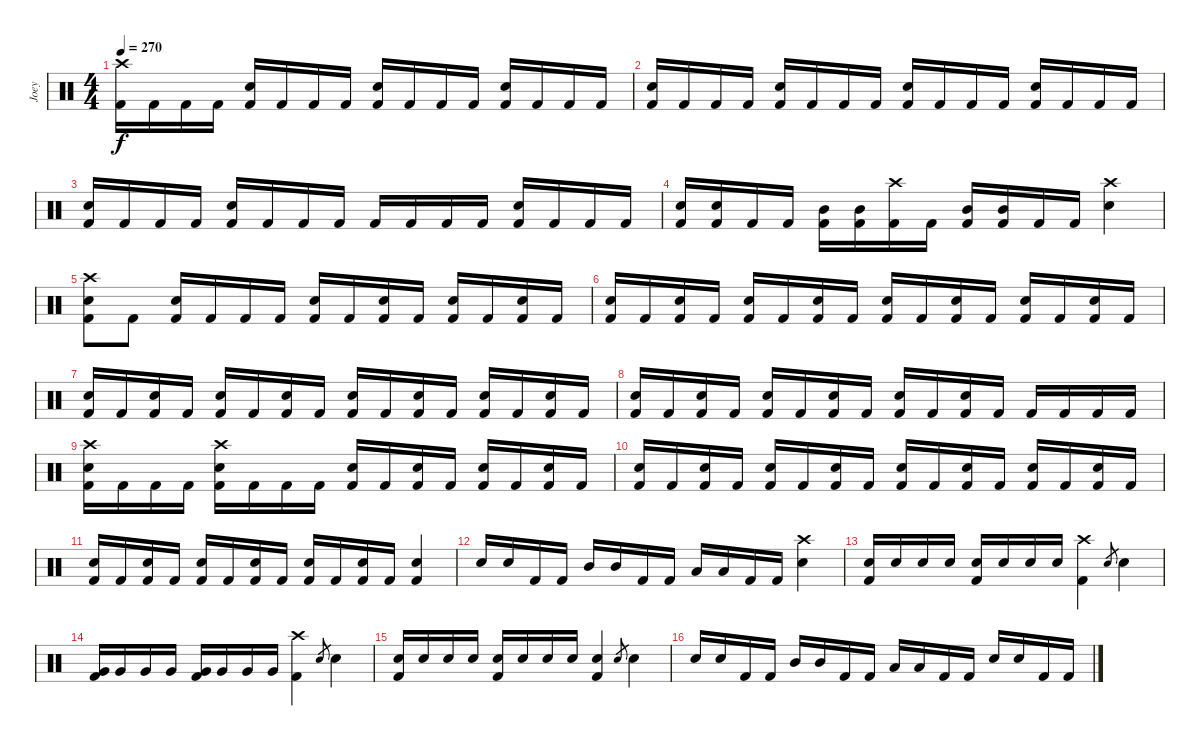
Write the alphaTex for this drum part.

\track ("Joey" "Joey") {instrument percussion}
\staff {score}
\articulation defaults
\ts (4 4)
\tempo 270
\clef neutral
\ks c
("Crash high (hit)" "Kick (hit) 2").16{dy f} "Kick (hit) 2".16 "Kick (hit) 2".16 "Kick (hit) 2".16 ("Electric Snare (hit)" "Kick (hit) 2").16 "Kick (hit) 2".16 "Kick (hit) 2".16 "Kick (hit) 2".16 ("Electric Snare (hit)" "Kick (hit) 2").16 "Kick (hit) 2".16 "Kick (hit) 2".16 "Kick (hit) 2".16 ("Electric Snare (hit)" "Kick (hit) 2").16 "Kick (hit) 2".16 "Kick (hit) 2".16 "Kick (hit) 2".16 |
("Electric Snare (hit)" "Kick (hit) 2").16 "Kick (hit) 2".16 "Kick (hit) 2".16 "Kick (hit) 2".16 ("Electric Snare (hit)" "Kick (hit) 2").16 "Kick (hit) 2".16 "Kick (hit) 2".16 "Kick (hit) 2".16 ("Electric Snare (hit)" "Kick (hit) 2").16 "Kick (hit) 2".16 "Kick (hit) 2".16 "Kick (hit) 2".16 ("Electric Snare (hit)" "Kick (hit) 2").16 "Kick (hit) 2".16 "Kick (hit) 2".16 "Kick (hit) 2".16 |
("Electric Snare (hit)" "Kick (hit) 2").16 "Kick (hit) 2".16 "Kick (hit) 2".16 "Kick (hit) 2".16 ("Electric Snare (hit)" "Kick (hit) 2").16 "Kick (hit) 2".16 "Kick (hit) 2".16 "Kick (hit) 2".16 "Kick (hit) 2".16 "Kick (hit) 2".16 "Kick (hit) 2".16 "Kick (hit) 2".16 ("Electric Snare (hit)" "Kick (hit) 2").16 "Kick (hit) 2".16 "Kick (hit) 2".16 "Kick (hit) 2".16 |
("Electric Snare (hit)" "Kick (hit) 2").16 ("Electric Snare (hit)" "Kick (hit) 2").16 "Kick (hit) 2".16 "Kick (hit) 2".16 ("Mid Tom (hit)" "Kick (hit) 2").16 ("Mid Tom (hit)" "Kick (hit) 2").16 ("Crash high (hit)" "Kick (hit) 2").16 "Kick (hit) 2".16 ("Mid Tom (hit)" "Kick (hit) 2").16 ("Mid Tom (hit)" "Kick (hit) 2").16 "Kick (hit) 2".16 "Kick (hit) 2".16 ("Crash high (hit)" "Electric Snare (hit)").4 |
("Crash high (hit)" "Electric Snare (hit)" "Kick (hit) 2").8 "Kick (hit) 2".8 ("Electric Snare (hit)" "Kick (hit) 2").16 "Kick (hit) 2".16 "Kick (hit) 2".16 "Kick (hit) 2".16 ("Electric Snare (hit)" "Kick (hit) 2").16 "Kick (hit) 2".16 ("Electric Snare (hit)" "Kick (hit) 2").16 "Kick (hit) 2".16 ("Electric Snare (hit)" "Kick (hit) 2").16 "Kick (hit) 2".16 ("Electric Snare (hit)" "Kick (hit) 2").16 "Kick (hit) 2".16 |
("Electric Snare (hit)" "Kick (hit) 2").16 "Kick (hit) 2".16 ("Electric Snare (hit)" "Kick (hit) 2").16 "Kick (hit) 2".16 ("Electric Snare (hit)" "Kick (hit) 2").16 "Kick (hit) 2".16 ("Electric Snare (hit)" "Kick (hit) 2").16 "Kick (hit) 2".16 ("Electric Snare (hit)" "Kick (hit) 2").16 "Kick (hit) 2".16 ("Electric Snare (hit)" "Kick (hit) 2").16 "Kick (hit) 2".16 ("Electric Snare (hit)" "Kick (hit) 2").16 "Kick (hit) 2".16 ("Electric Snare (hit)" "Kick (hit) 2").16 "Kick (hit) 2".16 |
("Electric Snare (hit)" "Kick (hit) 2").16 "Kick (hit) 2".16 ("Electric Snare (hit)" "Kick (hit) 2").16 "Kick (hit) 2".16 ("Electric Snare (hit)" "Kick (hit) 2").16 "Kick (hit) 2".16 ("Electric Snare (hit)" "Kick (hit) 2").16 "Kick (hit) 2".16 ("Electric Snare (hit)" "Kick (hit) 2").16 "Kick (hit) 2".16 ("Electric Snare (hit)" "Kick (hit) 2").16 "Kick (hit) 2".16 ("Electric Snare (hit)" "Kick (hit) 2").16 "Kick (hit) 2".16 ("Electric Snare (hit)" "Kick (hit) 2").16 "Kick (hit) 2".16 |
("Electric Snare (hit)" "Kick (hit) 2").16 "Kick (hit) 2".16 ("Electric Snare (hit)" "Kick (hit) 2").16 "Kick (hit) 2".16 ("Electric Snare (hit)" "Kick (hit) 2").16 "Kick (hit) 2".16 ("Electric Snare (hit)" "Kick (hit) 2").16 "Kick (hit) 2".16 ("Electric Snare (hit)" "Kick (hit) 2").16 "Kick (hit) 2".16 ("Electric Snare (hit)" "Kick (hit) 2").16 "Kick (hit) 2".16 "Kick (hit) 2".16 "Kick (hit) 2".16 "Kick (hit) 2".16 "Kick (hit) 2".16 |
("Crash high (hit)" "Electric Snare (hit)" "Kick (hit) 2").16 "Kick (hit) 2".16 "Kick (hit) 2".16 "Kick (hit) 2".16 ("Crash high (hit)" "Electric Snare (hit)" "Kick (hit) 2").16 "Kick (hit) 2".16 "Kick (hit) 2".16 "Kick (hit) 2".16 ("Electric Snare (hit)" "Kick (hit) 2").16 "Kick (hit) 2".16 ("Electric Snare (hit)" "Kick (hit) 2").16 "Kick (hit) 2".16 ("Electric Snare (hit)" "Kick (hit) 2").16 "Kick (hit) 2".16 ("Electric Snare (hit)" "Kick (hit) 2").16 "Kick (hit) 2".16 |
("Electric Snare (hit)" "Kick (hit) 2").16 "Kick (hit) 2".16 ("Electric Snare (hit)" "Kick (hit) 2").16 "Kick (hit) 2".16 ("Electric Snare (hit)" "Kick (hit) 2").16 "Kick (hit) 2".16 ("Electric Snare (hit)" "Kick (hit) 2").16 "Kick (hit) 2".16 ("Electric Snare (hit)" "Kick (hit) 2").16 "Kick (hit) 2".16 ("Electric Snare (hit)" "Kick (hit) 2").16 "Kick (hit) 2".16 ("Electric Snare (hit)" "Kick (hit) 2").16 "Kick (hit) 2".16 ("Electric Snare (hit)" "Kick (hit) 2").16 "Kick (hit) 2".16 |
("Electric Snare (hit)" "Kick (hit) 2").16 "Kick (hit) 2".16 ("Electric Snare (hit)" "Kick (hit) 2").16 "Kick (hit) 2".16 ("Electric Snare (hit)" "Kick (hit) 2").16 "Kick (hit) 2".16 ("Electric Snare (hit)" "Kick (hit) 2").16 "Kick (hit) 2".16 ("Electric Snare (hit)" "Kick (hit) 2").16 "Kick (hit) 2".16 ("Electric Snare (hit)" "Kick (hit) 2").16 "Kick (hit) 2".16 ("Electric Snare (hit)" "Kick (hit) 2").4 |
"Electric Snare (hit)".16 "Electric Snare (hit)".16 "Kick (hit) 2".16 "Kick (hit) 2".16 "Mid Tom (hit)".16 "Mid Tom (hit)".16 "Kick (hit) 2".16 "Kick (hit) 2".16 "Low Tom (hit)".16 "Low Tom (hit)".16 "Kick (hit) 2".16 "Kick (hit) 2".16 ("Crash high (hit)" "Electric Snare (hit)").4 |
("Electric Snare (hit)" "Kick (hit) 2").16 "Electric Snare (hit)".16 "Electric Snare (hit)".16 "Electric Snare (hit)".16 ("Electric Snare (hit)" "Kick (hit) 2").16 "Electric Snare (hit)".16 "Electric Snare (hit)".16 "Electric Snare (hit)".16 ("Crash high (hit)" "Kick (hit) 2").4 "Electric Snare (hit)".8{gr} "Electric Snare (hit)".4 |
("Very Low Tom (hit)" "Kick (hit) 2").16 "Very Low Tom (hit)".16 "Very Low Tom (hit)".16 "Very Low Tom (hit)".16 ("Very Low Tom (hit)" "Kick (hit) 2").16 "Very Low Tom (hit)".16 "Very Low Tom (hit)".16 "Very Low Tom (hit)".16 ("Crash high (hit)" "Kick (hit) 2").4 "Electric Snare (hit)".8{gr} "Electric Snare (hit)".4 |
("Electric Snare (hit)" "Kick (hit) 2").16 "Electric Snare (hit)".16 "Electric Snare (hit)".16 "Electric Snare (hit)".16 ("Electric Snare (hit)" "Kick (hit) 2").16 "Electric Snare (hit)".16 "Electric Snare (hit)".16 "Electric Snare (hit)".16 ("Electric Snare (hit)" "Kick (hit) 2").4 "Electric Snare (hit)".8{gr} "Electric Snare (hit)".4 |
"Electric Snare (hit)".16 "Electric Snare (hit)".16 "Kick (hit) 2".16 "Kick (hit) 2".16 "Mid Tom (hit)".16 "Mid Tom (hit)".16 "Kick (hit) 2".16 "Kick (hit) 2".16 "Low Tom (hit)".16 "Low Tom (hit)".16 "Kick (hit) 2".16 "Kick (hit) 2".16 "Electric Snare (hit)".16 "Electric Snare (hit)".16 "Kick (hit) 2".16 "Kick (hit) 2".16
